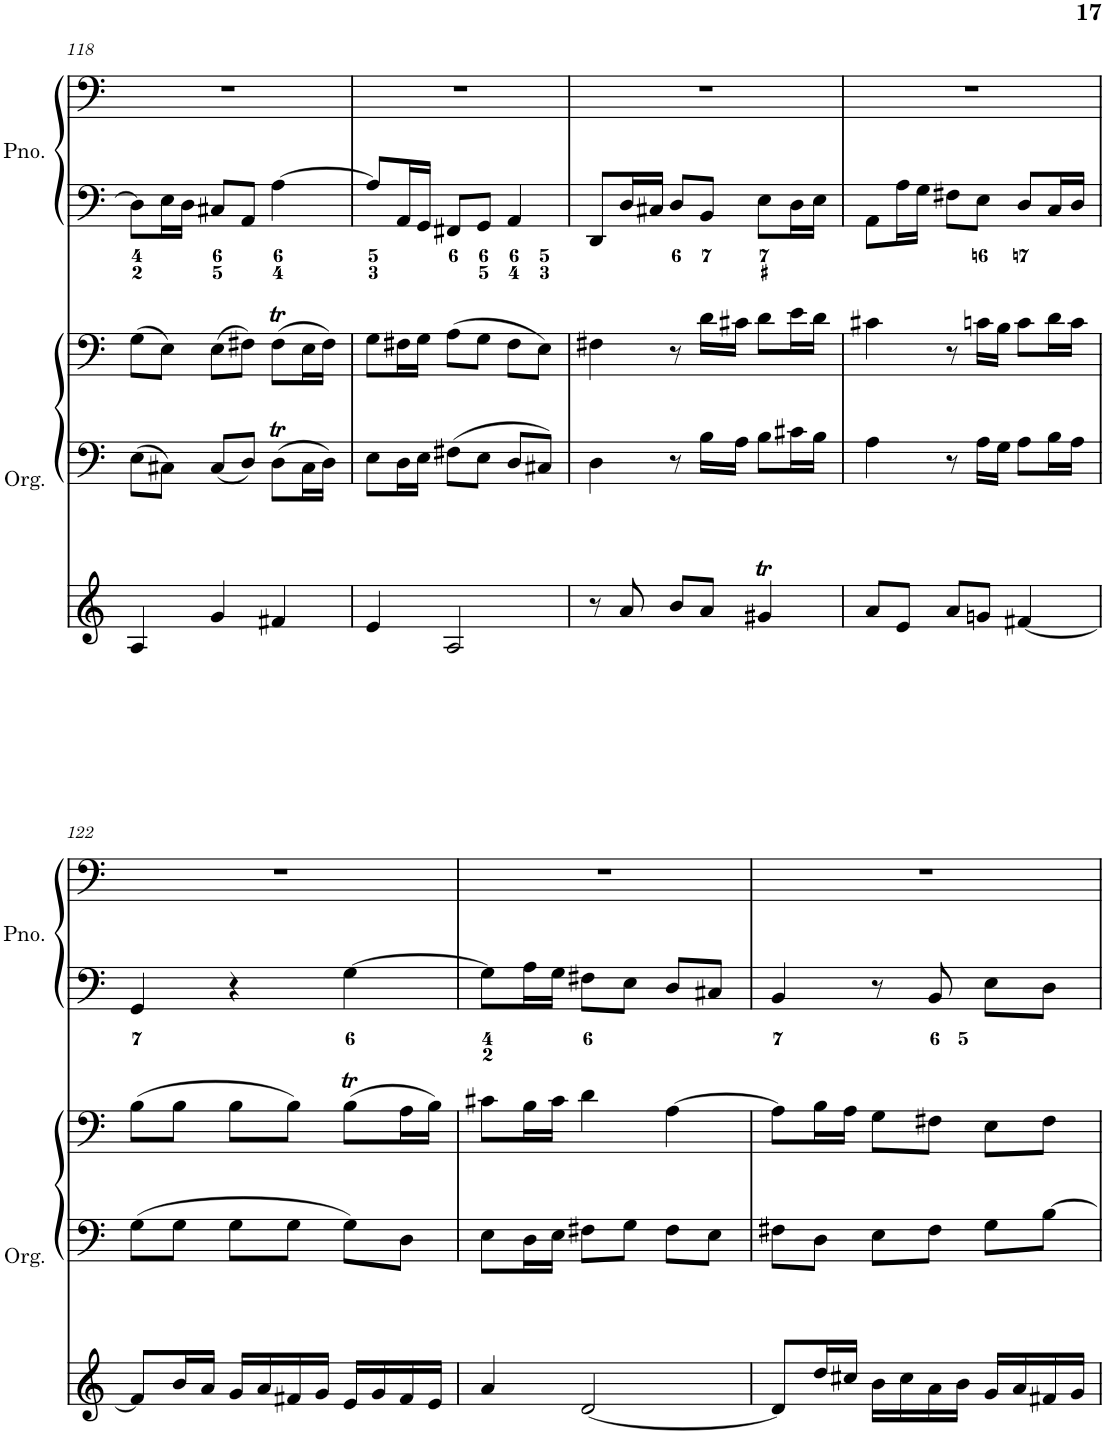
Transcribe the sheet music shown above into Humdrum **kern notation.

**kern	**kern	**kern	**kern	**kern
*part2	*part2	*part2	*part1	*part1
*staff5	*staff4	*staff3	*staff2	*staff1
*I"Organ	*	*	*I"Piano	*
*I'Org.	*	*	*I'Pno.	*
!!LO:PB:g=z
*clefG2	*clefF4	*clefF4	*clefF4	*clefF4
*k[]	*k[]	*k[]	*k[]	*k[]
*M3/4	*M3/4	*M3/4	*M3/4	*M3/4
=118	=118	=118	=118	=118
4A/	8E\L	(8G\L	8D\L]	2.r
.	8C#X'<\J	8E'<\J)	16E\L	.
.	.	.	16D\JJ	.
4g/	8C#/L	(8E\L	8C#X/L	.
.	8D/J	8F#X\J)	8AA/J	.
4f#X/	8DT\L	(8F#t\L	[4A\	.
.	16C#\L	16E\L	.	.
.	16D\JJ	16F#\JJ)	.	.
=119	=119	=119	=119	=119
4e/	8E\L	8G\L	8A/L]	2.r
.	16D\L	16F#X\L	16AA/L	.
.	16E\JJ	16G\JJ	16GG/JJ	.
2A/	8F#X\L	(8A\L	8FF#X/L	.
.	8E\J	8G\J	8GG/J	.
.	8D/L	8F#\L	4AA/	.
.	8C#X/J	8E\J)	.	.
=120	=120	=120	=120	=120
8r	4D\	4F#X\	8DD/L	2.r
8a/	.	.	16D/L	.
.	.	.	16C#X/JJ	.
8b/L	8r	8r	8D/L	.
8a/J	16B'\LL	16d'\LL	8BB/J	.
.	16A'\JJ	16c#X'\JJ	.	.
4g#Xt/	8B\L	8d\L	8E\L	.
.	16c#X'\L	16e'\L	16D\L	.
.	16B'\JJ	16d'\JJ	16E\JJ	.
=121	=121	=121	=121	=121
8a/L	4A\	4c#X\	8AA\L	2.r
8e/J	.	.	16A\L	.
.	.	.	16G\JJ	.
8a/L	8r	8r	8F#X\L	.
8gn/J	16A'\LL	16cn'\LL	8E\J	.
.	16G'\JJ	16B'\JJ	.	.
[4f#X/	8A\L	8c\L	8D/L	.
.	16B'\L	16d'\L	16C/L	.
.	16A'\JJ	16c'\JJ	16D/JJ	.
!!LO:LB:g=z
=122	=122	=122	=122	=122
8f#'/L]	8G\L	(8B\L	4GG/	2.r
16b'/L	8G\J	8B\J	.	.
16a'/JJ	.	.	.	.
16g'/LL	8G\L	8B\L	4r	.
16a'/	.	.	.	.
16f#X'/	8G\J	8B\J)	.	.
16g'/JJ	.	.	.	.
16e'/LL	8G\L	(8Bt\L	[4G\	.
16g'/	.	.	.	.
16f#'/	8D\J	16A\L	.	.
16e'/JJ	.	16B\JJ)	.	.
=123	=123	=123	=123	=123
8.a/	8E\L	8c#X\L	8G\L]	2.r
.	16D'\L	16B'\L	16A\L	.
16ryy	16E'\JJ	16c#'\JJ	16G\JJ	.
[2d/	8F#X\L	4d\	8F#X\L	.
.	8G\J	.	8E\J	.
.	8F#\L	[4A\	8D/L	.
.	8E\J	.	8C#X/J	.
=124	=124	=124	=124	=124
8d'/L]	8F#X\L	8A\L]	4BB/	2.r
16dd'/L	8D\J	16B'\L	.	.
16cc#X'/JJ	.	16A'\JJ	.	.
16b'\LL	8E\L	8G\L	8r	.
16cc#'\	.	.	.	.
16a'\	8F#\J	8F#X\J	8BB/	.
16b'\JJ	.	.	.	.
16g'/LL	8G\L	8E\L	8E\L	.
16a'/	.	.	.	.
16f#X'/	[8B\J	8F#\J	8D\J	.
16g'/JJ	.	.	.	.
=	=	=	=	=
*-	*-	*-	*-	*-
